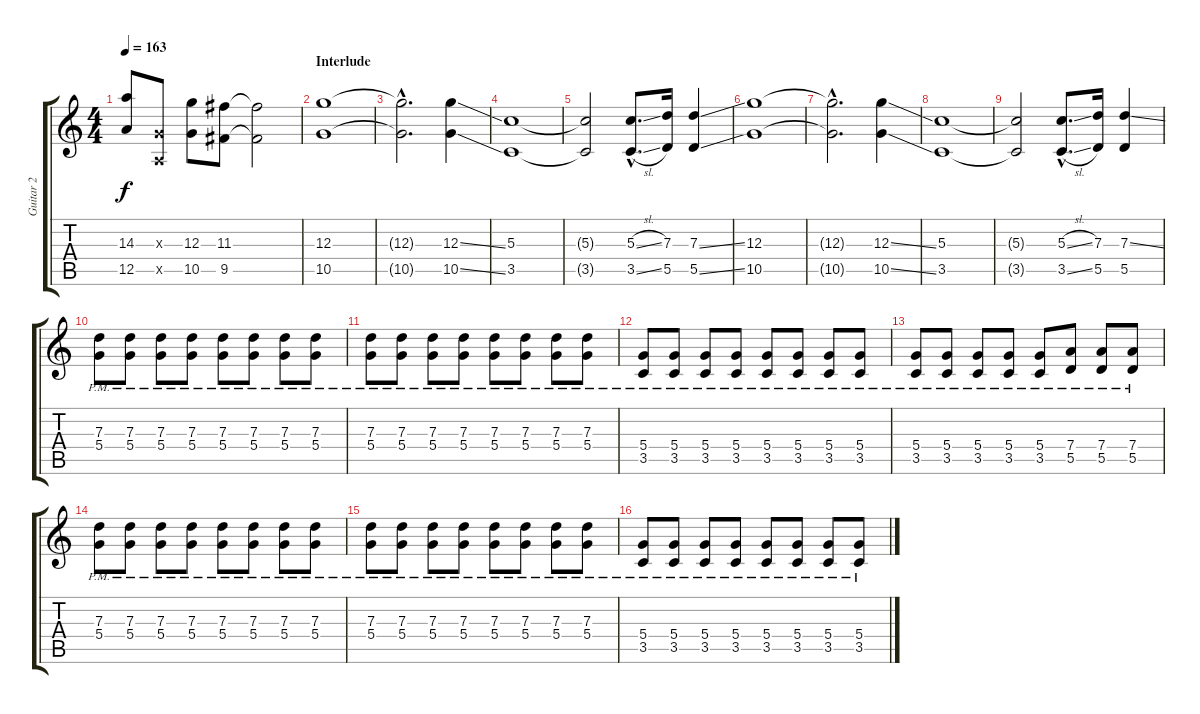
\track ("Guitar 2" "Guitar 2") {instrument distortionguitar}
\staff {score tabs}
\tuning (E4 B3 G3 D3 A2 E2) {hide}
\ts (4 4)
\tempo 163
\clef g2
\ks c
(14.3 12.5).8{dy f} (0.3{x} 0.5{x}).8 (12.3 10.5).8 (11.3 9.5).8 (11.3{t} 9.5{t}).2 |
\section ("" "Interlude")
(12.3 10.5).1{volume 10 balance 8} |
(12.3{hac t} 10.5{hac t}).2{d} (12.3{ss} 10.5{ss}).4 |
(5.3 3.5).1 |
(5.3{t} 3.5{t}).2 (5.3{sl hac} 3.5{sl hac}).8{d} (7.3 5.5).16 (7.3{ss} 5.5{ss}).4 |
(12.3 10.5).1{volume 10 balance 8} |
(12.3{hac t} 10.5{hac t}).2{d} (12.3{ss} 10.5{ss}).4 |
(5.3 3.5).1 |
(5.3{t} 3.5{t}).2 (5.3{sl hac} 3.5{sl hac}).8{d} (7.3 5.5).16 (7.3{ss} 5.5).4 |
(7.3{pm} 5.4{pm}).8 (7.3{pm} 5.4{pm}).8 (7.3{pm} 5.4{pm}).8 (7.3{pm} 5.4{pm}).8 (7.3{pm} 5.4{pm}).8 (7.3{pm} 5.4{pm}).8 (7.3{pm} 5.4{pm}).8 (7.3{pm} 5.4{pm}).8 |
(7.3{pm} 5.4{pm}).8 (7.3{pm} 5.4{pm}).8 (7.3{pm} 5.4{pm}).8 (7.3{pm} 5.4{pm}).8 (7.3{pm} 5.4{pm}).8 (7.3{pm} 5.4{pm}).8 (7.3{pm} 5.4{pm}).8 (7.3{pm} 5.4{pm}).8 |
(5.4{pm} 3.5{pm}).8 (5.4{pm} 3.5{pm}).8 (5.4{pm} 3.5{pm}).8 (5.4{pm} 3.5{pm}).8 (5.4{pm} 3.5{pm}).8 (5.4{pm} 3.5{pm}).8 (5.4{pm} 3.5{pm}).8 (5.4{pm} 3.5{pm}).8 |
(5.4{pm} 3.5{pm}).8 (5.4{pm} 3.5{pm}).8 (5.4{pm} 3.5{pm}).8 (5.4{pm} 3.5{pm}).8 (5.4{pm} 3.5{pm}).8 (7.4{pm} 5.5{pm}).8 (7.4{pm} 5.5{pm}).8 (7.4{pm} 5.5{pm}).8 |
(7.3{pm} 5.4{pm}).8 (7.3{pm} 5.4{pm}).8 (7.3{pm} 5.4{pm}).8 (7.3{pm} 5.4{pm}).8 (7.3{pm} 5.4{pm}).8 (7.3{pm} 5.4{pm}).8 (7.3{pm} 5.4{pm}).8 (7.3{pm} 5.4{pm}).8 |
(7.3{pm} 5.4{pm}).8 (7.3{pm} 5.4{pm}).8 (7.3{pm} 5.4{pm}).8 (7.3{pm} 5.4{pm}).8 (7.3{pm} 5.4{pm}).8 (7.3{pm} 5.4{pm}).8 (7.3{pm} 5.4{pm}).8 (7.3{pm} 5.4{pm}).8 |
(5.4{pm} 3.5{pm}).8 (5.4{pm} 3.5{pm}).8 (5.4{pm} 3.5{pm}).8 (5.4{pm} 3.5{pm}).8 (5.4{pm} 3.5{pm}).8 (5.4{pm} 3.5{pm}).8 (5.4{pm} 3.5{pm}).8 (5.4{pm} 3.5{pm}).8
